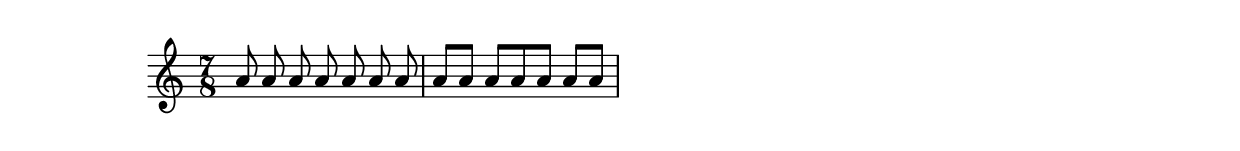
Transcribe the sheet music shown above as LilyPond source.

%% http://lsr.di.unimi.it/LSR/Item?id=525
%% see also http://www.lilypond.org/doc/v2.18/Documentation/notation/beams

\relative c'' {
  \time 7/8
  % rhythm 2-3-2
  a8 a a a a a a
  \set Score.beatStructure = #'(2 3 2)
  a8 a a a a a a
}
